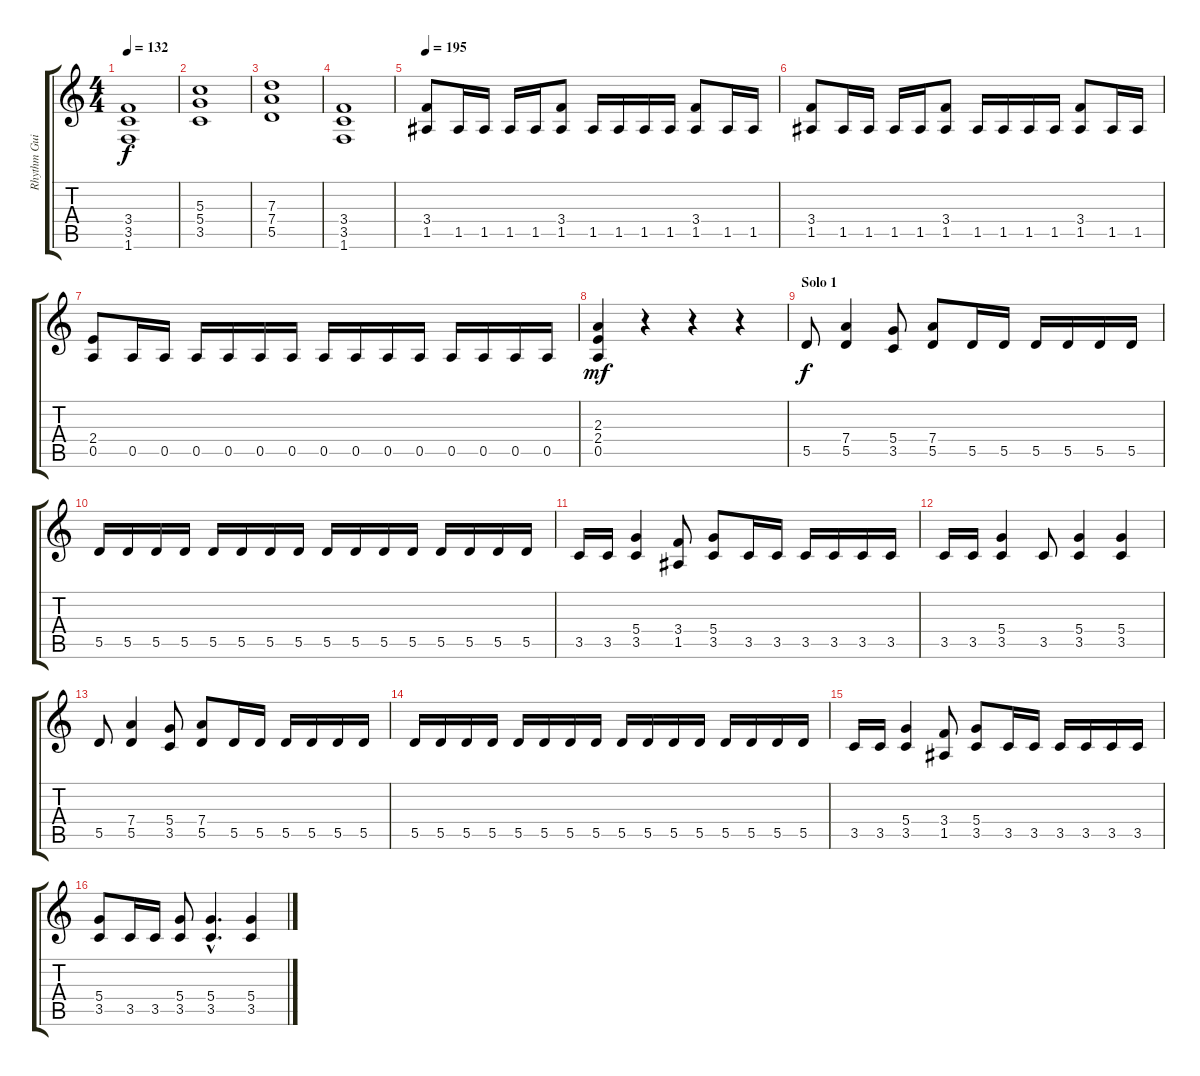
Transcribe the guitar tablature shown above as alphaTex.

\track ("Rhythm Guitar 2" "Rhythm Gui") {instrument overdrivenguitar}
\staff {score tabs}
\tuning (E4 B3 G3 D3 A2 E2) {hide}
\ts (4 4)
\tempo 132
\clef g2
\ks c
(3.4 3.5 1.6).1{dy f} |
(5.3 5.4 3.5).1 |
(7.3 7.4 5.5).1 |
(3.4 3.5 1.6).1 |
\tempo 195
(3.4 1.5).8 1.5.16 1.5.16 1.5.16 1.5.16 (3.4 1.5).8 1.5.16 1.5.16 1.5.16 1.5.16 (3.4 1.5).8 1.5.16 1.5.16 |
(3.4 1.5).8 1.5.16 1.5.16 1.5.16 1.5.16 (3.4 1.5).8 1.5.16 1.5.16 1.5.16 1.5.16 (3.4 1.5).8 1.5.16 1.5.16 |
(2.4 0.5).8 0.5.16 0.5.16 0.5.16 0.5.16 0.5.16 0.5.16 0.5.16 0.5.16 0.5.16 0.5.16 0.5.16 0.5.16 0.5.16 0.5.16 |
(2.3 2.4 0.5).4{dy mf} r.4 r.4 r.4 |
\section ("" "Solo 1")
5.5.8{dy f} (7.4 5.5).4 (5.4 3.5).8 (7.4 5.5).8 5.5.16 5.5.16 5.5.16 5.5.16 5.5.16 5.5.16 |
5.5.16 5.5.16 5.5.16 5.5.16 5.5.16 5.5.16 5.5.16 5.5.16 5.5.16 5.5.16 5.5.16 5.5.16 5.5.16 5.5.16 5.5.16 5.5.16 |
3.5.16 3.5.16 (5.4 3.5).4 (3.4 1.5).8 (5.4 3.5).8 3.5.16 3.5.16 3.5.16 3.5.16 3.5.16 3.5.16 |
3.5.16 3.5.16 (5.4 3.5).4 3.5.8 (5.4 3.5).4 (5.4 3.5).4 |
5.5.8 (7.4 5.5).4 (5.4 3.5).8 (7.4 5.5).8 5.5.16 5.5.16 5.5.16 5.5.16 5.5.16 5.5.16 |
5.5.16 5.5.16 5.5.16 5.5.16 5.5.16 5.5.16 5.5.16 5.5.16 5.5.16 5.5.16 5.5.16 5.5.16 5.5.16 5.5.16 5.5.16 5.5.16 |
3.5.16 3.5.16 (5.4 3.5).4 (3.4 1.5).8 (5.4 3.5).8 3.5.16 3.5.16 3.5.16 3.5.16 3.5.16 3.5.16 |
(5.4 3.5).8 3.5.16 3.5.16 (5.4 3.5).8 (5.4{hac} 3.5{hac}).4{d} (5.4 3.5).4
